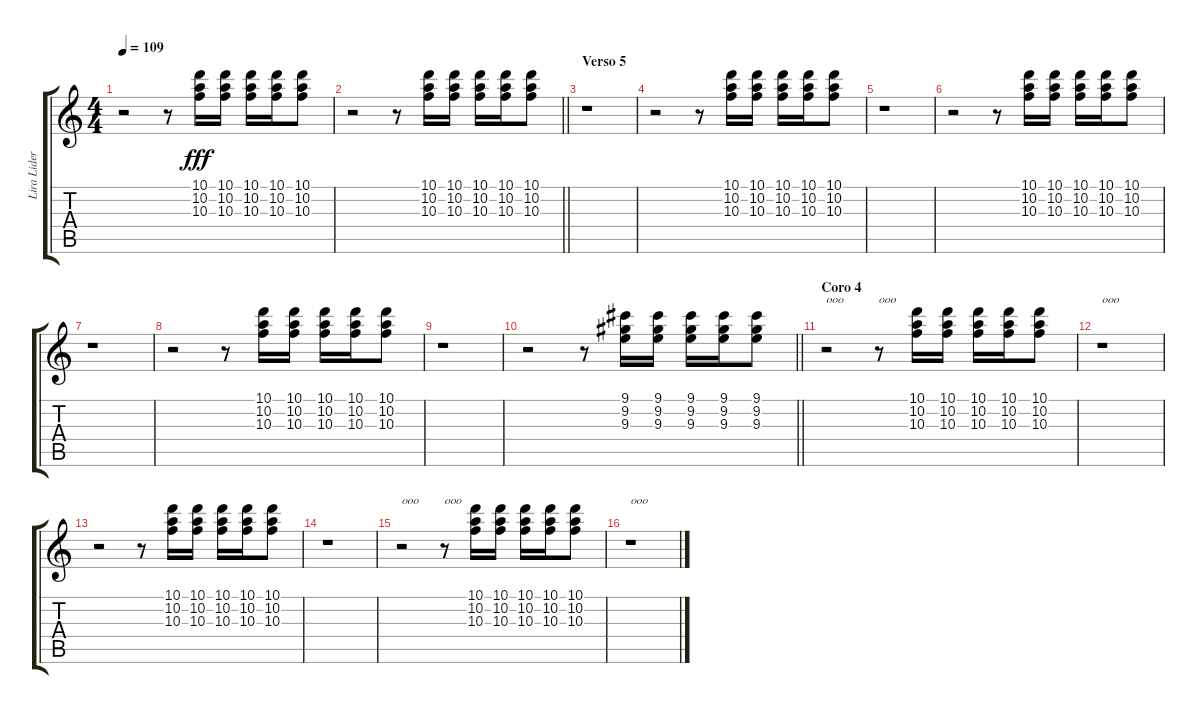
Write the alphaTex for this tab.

\track ("Lira Lider" "Lira Lider") {instrument distortionguitar}
\staff {score tabs}
\tuning (E4 B3 G3 D3 A2 E2) {hide}
\ts (4 4)
\tempo 109
\clef g2
\ks c
r.2{dy fff} r.8 (10.1 10.2 10.3).16{balance 8} (10.1 10.2 10.3).16 (10.1 10.2 10.3).16 (10.1 10.2 10.3).16 (10.1 10.2 10.3).8 |
\barLineRight lightlight
r.2 r.8 (10.1 10.2 10.3).16{balance 8} (10.1 10.2 10.3).16 (10.1 10.2 10.3).16 (10.1 10.2 10.3).16 (10.1 10.2 10.3).8 |
\section ("" "Verso 5")
r.1 |
r.2 r.8 (10.1 10.2 10.3).16{balance 8} (10.1 10.2 10.3).16 (10.1 10.2 10.3).16 (10.1 10.2 10.3).16 (10.1 10.2 10.3).8 |
r.1 |
r.2 r.8 (10.1 10.2 10.3).16{balance 8} (10.1 10.2 10.3).16 (10.1 10.2 10.3).16 (10.1 10.2 10.3).16 (10.1 10.2 10.3).8 |
r.1 |
r.2 r.8 (10.1 10.2 10.3).16{balance 8} (10.1 10.2 10.3).16 (10.1 10.2 10.3).16 (10.1 10.2 10.3).16 (10.1 10.2 10.3).8 |
r.1 |
\barLineRight lightlight
r.2 r.8 (9.1 9.2 9.3).16{balance 8} (9.1 9.2 9.3).16 (9.1 9.2 9.3).16 (9.1 9.2 9.3).16 (9.1 9.2 9.3).8 |
\section ("" "Coro 4")
r.2{txt "ooo"} r.8{txt "ooo"} (10.1 10.2 10.3).16{balance 8} (10.1 10.2 10.3).16 (10.1 10.2 10.3).16 (10.1 10.2 10.3).16 (10.1 10.2 10.3).8 |
r.1{txt "ooo"} |
r.2 r.8 (10.1 10.2 10.3).16{balance 8} (10.1 10.2 10.3).16 (10.1 10.2 10.3).16 (10.1 10.2 10.3).16 (10.1 10.2 10.3).8 |
r.1 |
r.2{txt "ooo"} r.8{txt "ooo"} (10.1 10.2 10.3).16{balance 8} (10.1 10.2 10.3).16 (10.1 10.2 10.3).16 (10.1 10.2 10.3).16 (10.1 10.2 10.3).8 |
r.1{txt "ooo"}
